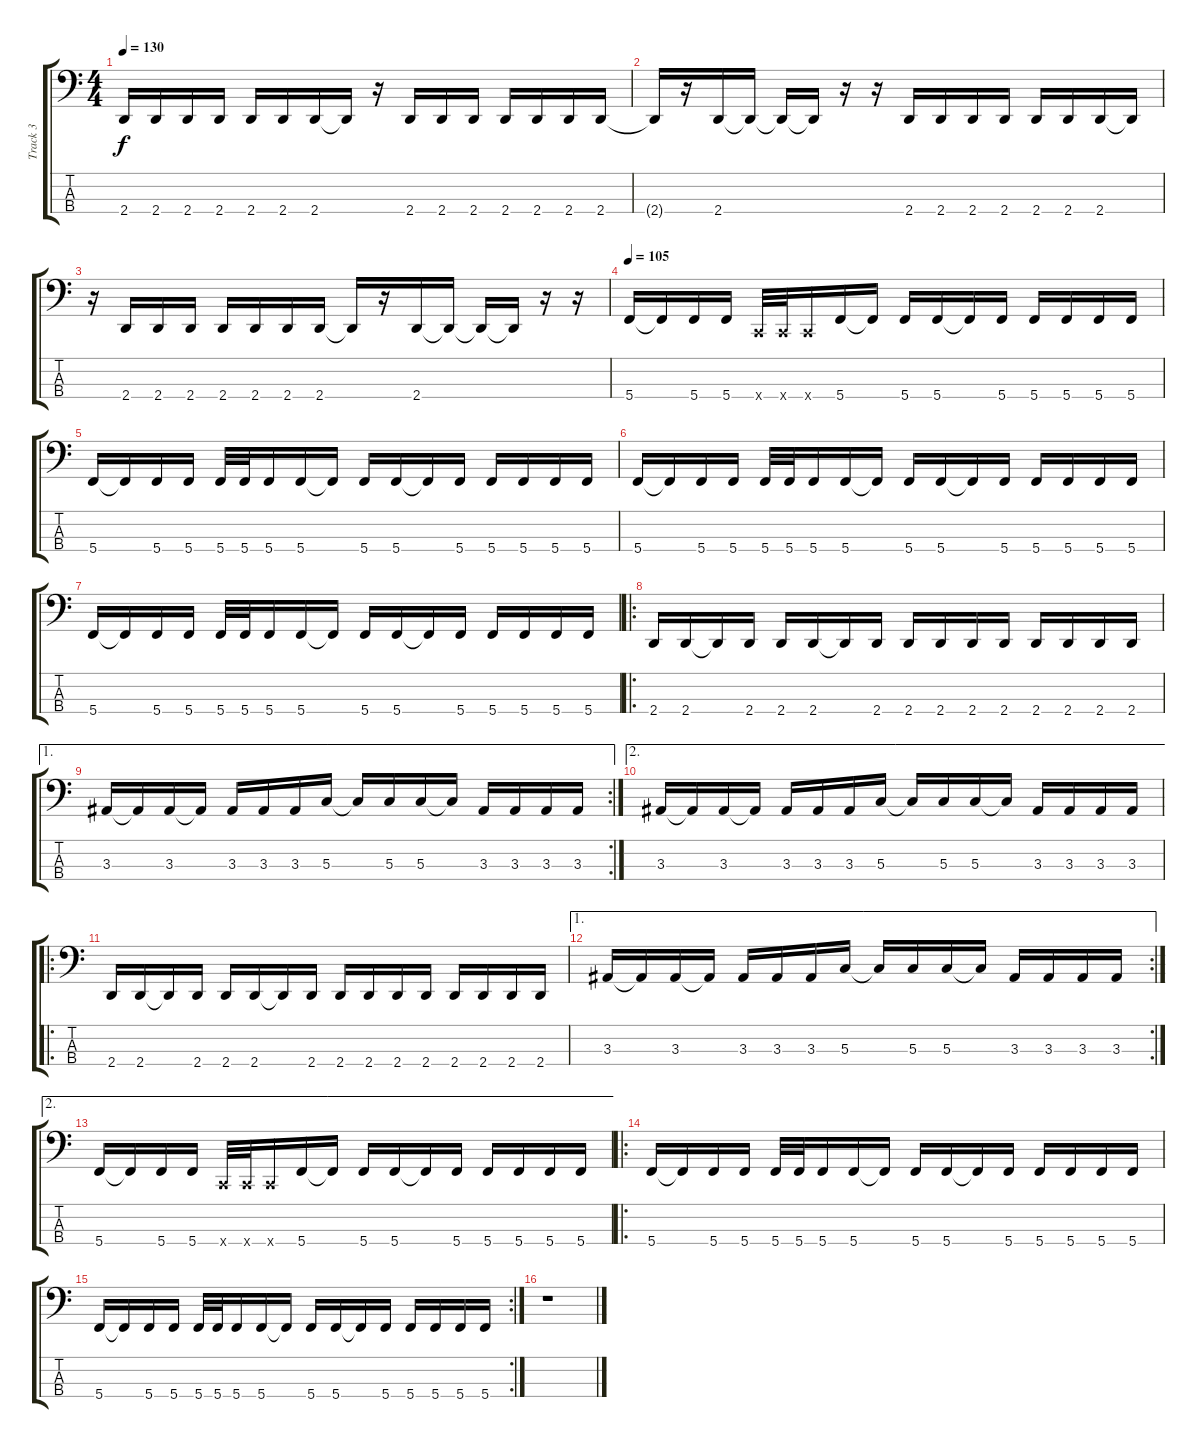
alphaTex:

\track ("Track 3" "Track 3") {instrument electricbassfinger}
\staff {score tabs}
\tuning (F2 C2 G1 C1) {hide}
\ts (4 4)
\tempo 130
\clef f4
\ks c
2.4.16{dy f} 2.4.16 2.4.16 2.4.16 2.4.16 2.4.16 2.4.16 2.4{t}.16 r.16 2.4.16 2.4.16 2.4.16 2.4.16 2.4.16 2.4.16 2.4.16 |
2.4{t}.16 r.16 2.4.16 2.4{t}.16 2.4{t}.16 2.4{t}.16 r.16 r.16 2.4.16 2.4.16 2.4.16 2.4.16 2.4.16 2.4.16 2.4.16 2.4{t}.16 |
r.16 2.4.16 2.4.16 2.4.16 2.4.16 2.4.16 2.4.16 2.4.16 2.4{t}.16 r.16 2.4.16 2.4{t}.16 2.4{t}.16 2.4{t}.16 r.16 r.16 |
\tempo 105
5.4.16 5.4{t}.16 5.4.16 5.4.16 0.4{x}.32 0.4{x}.32 0.4{x}.16 5.4.16 5.4{t}.16 5.4.16 5.4.16 5.4{t}.16 5.4.16 5.4.16 5.4.16 5.4.16 5.4.16 |
5.4.16 5.4{t}.16 5.4.16 5.4.16 5.4.32 5.4.32 5.4.16 5.4.16 5.4{t}.16 5.4.16 5.4.16 5.4{t}.16 5.4.16 5.4.16 5.4.16 5.4.16 5.4.16 |
5.4.16 5.4{t}.16 5.4.16 5.4.16 5.4.32 5.4.32 5.4.16 5.4.16 5.4{t}.16 5.4.16 5.4.16 5.4{t}.16 5.4.16 5.4.16 5.4.16 5.4.16 5.4.16 |
5.4.16 5.4{t}.16 5.4.16 5.4.16 5.4.32 5.4.32 5.4.16 5.4.16 5.4{t}.16 5.4.16 5.4.16 5.4{t}.16 5.4.16 5.4.16 5.4.16 5.4.16 5.4.16 |
\ro
2.4.16 2.4.16 2.4{t}.16 2.4.16 2.4.16 2.4.16 2.4{t}.16 2.4.16 2.4.16 2.4.16 2.4.16 2.4.16 2.4.16 2.4.16 2.4.16 2.4.16 |
\ae 1
\rc 2
3.3.16 3.3{t}.16 3.3.16 3.3{t}.16 3.3.16 3.3.16 3.3.16 5.3.16 5.3{t}.16 5.3.16 5.3.16 5.3{t}.16 3.3.16 3.3.16 3.3.16 3.3.16 |
\ae 2
3.3.16 3.3{t}.16 3.3.16 3.3{t}.16 3.3.16 3.3.16 3.3.16 5.3.16 5.3{t}.16 5.3.16 5.3.16 5.3{t}.16 3.3.16 3.3.16 3.3.16 3.3.16 |
\ro
2.4.16 2.4.16 2.4{t}.16 2.4.16 2.4.16 2.4.16 2.4{t}.16 2.4.16 2.4.16 2.4.16 2.4.16 2.4.16 2.4.16 2.4.16 2.4.16 2.4.16 |
\ae 1
\rc 2
3.3.16 3.3{t}.16 3.3.16 3.3{t}.16 3.3.16 3.3.16 3.3.16 5.3.16 5.3{t}.16 5.3.16 5.3.16 5.3{t}.16 3.3.16 3.3.16 3.3.16 3.3.16 |
\ae 2
5.4.16 5.4{t}.16 5.4.16 5.4.16 0.4{x}.32 0.4{x}.32 0.4{x}.16 5.4.16 5.4{t}.16 5.4.16 5.4.16 5.4{t}.16 5.4.16 5.4.16 5.4.16 5.4.16 5.4.16 |
\ro
5.4.16 5.4{t}.16 5.4.16 5.4.16 5.4.32 5.4.32 5.4.16 5.4.16 5.4{t}.16 5.4.16 5.4.16 5.4{t}.16 5.4.16 5.4.16 5.4.16 5.4.16 5.4.16 |
\rc 2
5.4.16 5.4{t}.16 5.4.16 5.4.16 5.4.32 5.4.32 5.4.16 5.4.16 5.4{t}.16 5.4.16 5.4.16 5.4{t}.16 5.4.16 5.4.16 5.4.16 5.4.16 5.4.16 |
r.1
